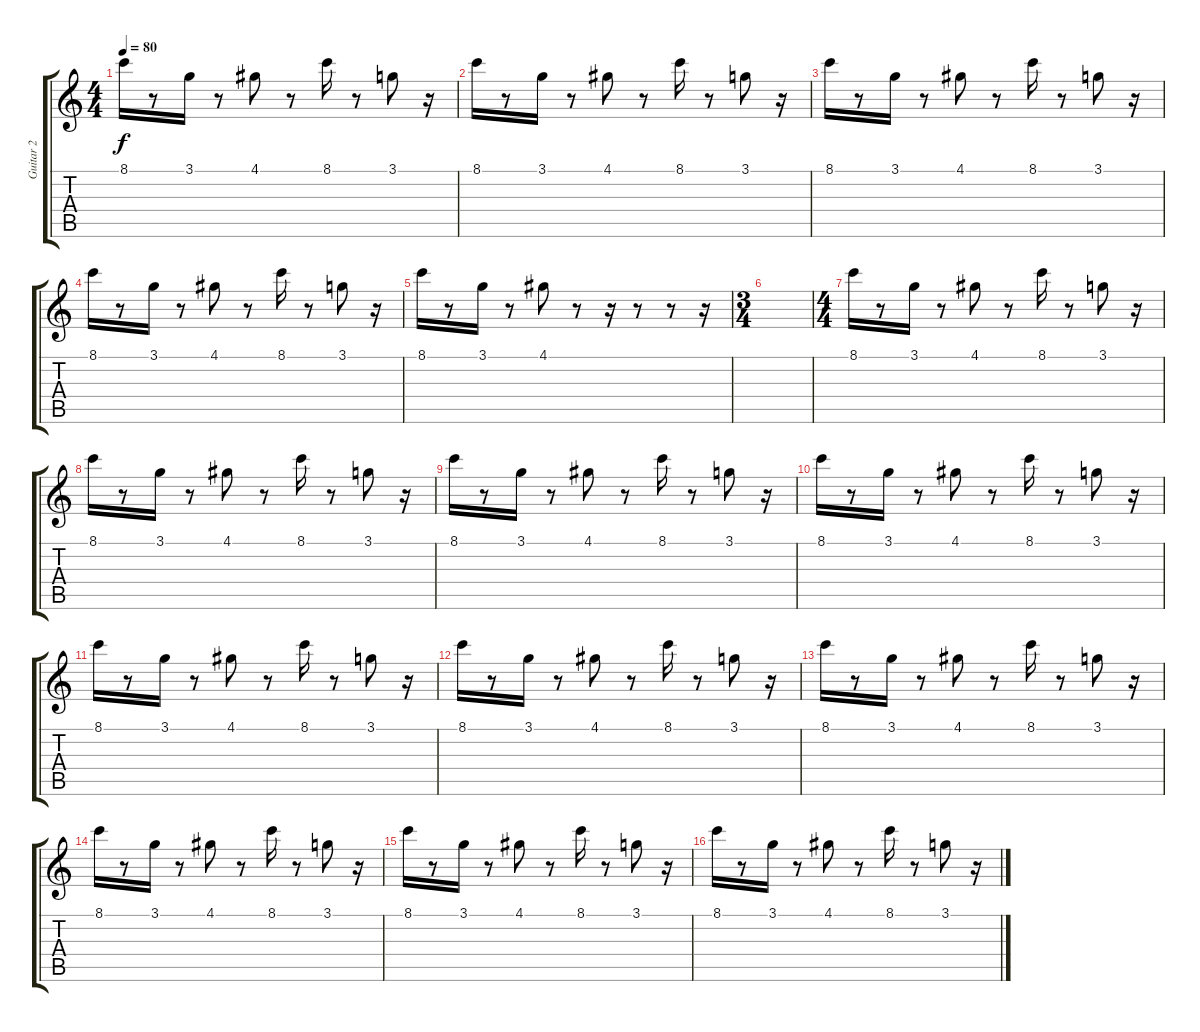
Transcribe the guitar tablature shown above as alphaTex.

\track ("Guitar 2" "Guitar 2") {instrument overdrivenguitar}
\staff {score tabs}
\tuning (E4 B3 G3 D3 A2 E2) {hide}
\ts (4 4)
\tempo 80
\clef g2
\ks c
8.1.16{dy f} r.8 3.1.16 r.8 4.1.8 r.8 8.1.16 r.8 3.1.8 r.16 |
8.1.16 r.8 3.1.16 r.8 4.1.8 r.8 8.1.16 r.8 3.1.8 r.16 |
8.1.16 r.8 3.1.16 r.8 4.1.8 r.8 8.1.16 r.8 3.1.8 r.16 |
8.1.16 r.8 3.1.16 r.8 4.1.8 r.8 8.1.16 r.8 3.1.8 r.16 |
8.1.16 r.8 3.1.16 r.8 4.1.8 r.8 r.16 r.8 r.8 r.16 |
\ts (3 4)
|
\ts (4 4)
8.1.16 r.8 3.1.16 r.8 4.1.8 r.8 8.1.16 r.8 3.1.8 r.16 |
8.1.16 r.8 3.1.16 r.8 4.1.8 r.8 8.1.16 r.8 3.1.8 r.16 |
8.1.16 r.8 3.1.16 r.8 4.1.8 r.8 8.1.16 r.8 3.1.8 r.16 |
8.1.16 r.8 3.1.16 r.8 4.1.8 r.8 8.1.16 r.8 3.1.8 r.16 |
8.1.16 r.8 3.1.16 r.8 4.1.8 r.8 8.1.16 r.8 3.1.8 r.16 |
8.1.16 r.8 3.1.16 r.8 4.1.8 r.8 8.1.16 r.8 3.1.8 r.16 |
8.1.16 r.8 3.1.16 r.8 4.1.8 r.8 8.1.16 r.8 3.1.8 r.16 |
8.1.16 r.8 3.1.16 r.8 4.1.8 r.8 8.1.16 r.8 3.1.8 r.16 |
8.1.16 r.8 3.1.16 r.8 4.1.8 r.8 8.1.16 r.8 3.1.8 r.16 |
8.1.16 r.8 3.1.16 r.8 4.1.8 r.8 8.1.16 r.8 3.1.8 r.16
